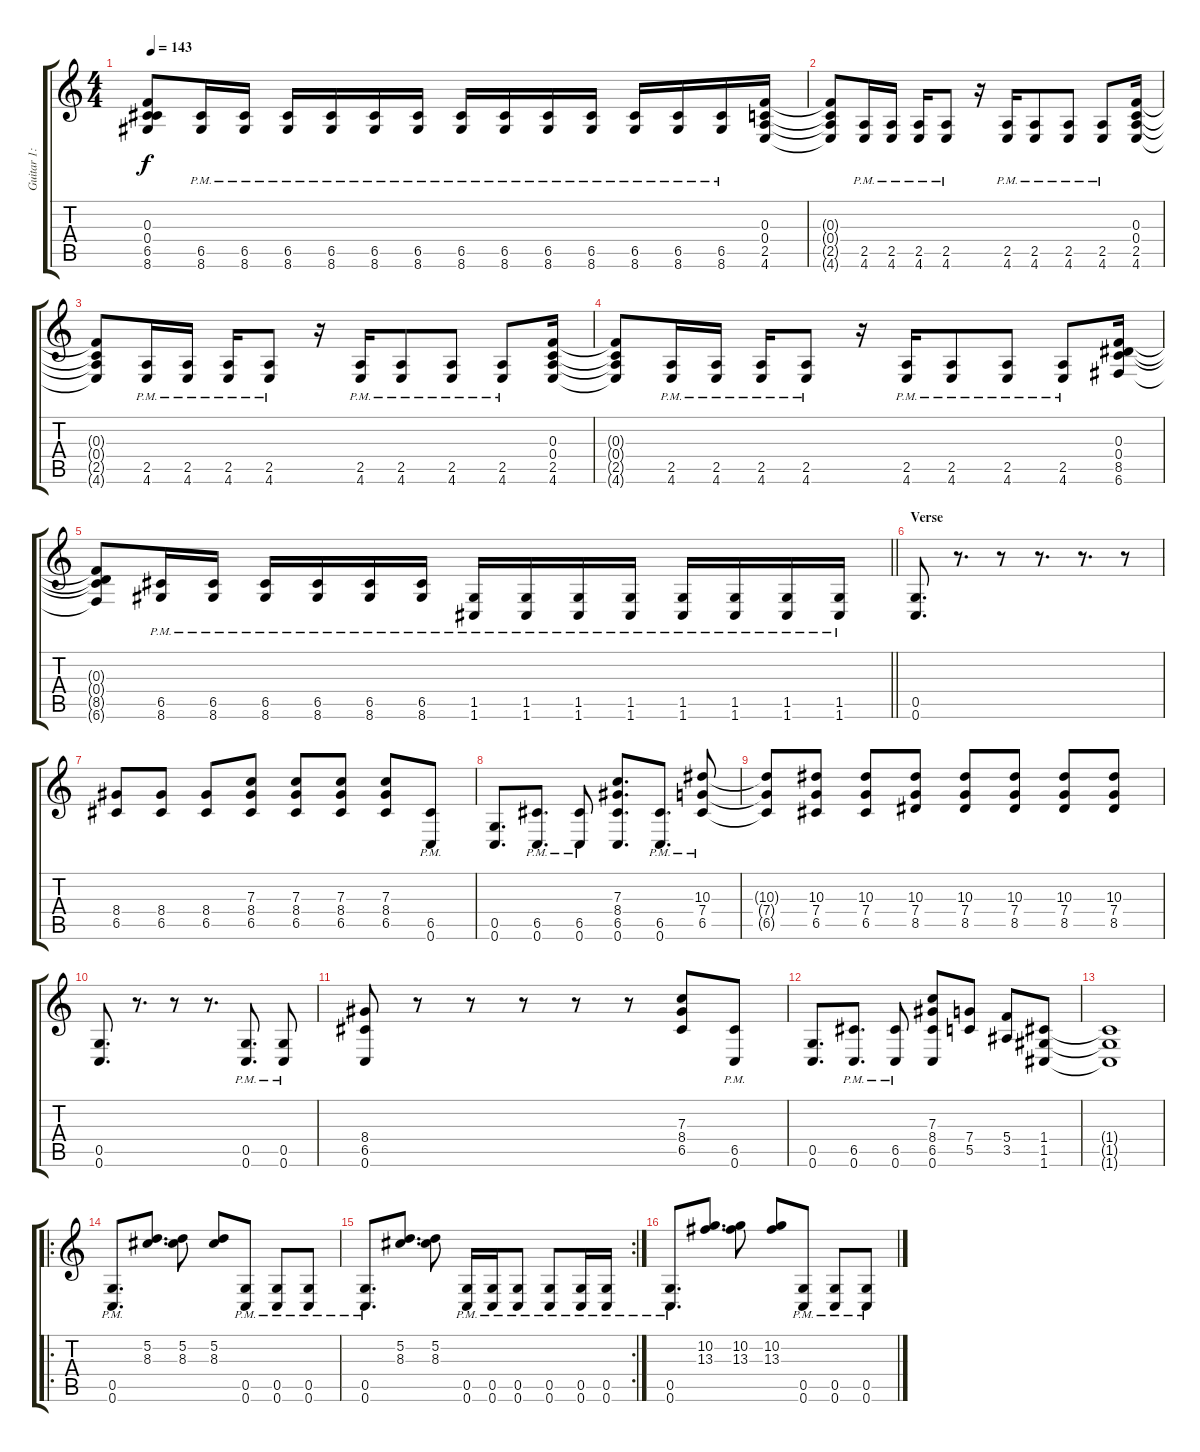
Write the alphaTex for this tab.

\track ("Guitar 1: Johan" "Guitar 1: ") {instrument distortionguitar}
\staff {score tabs}
\tuning (D4 A3 F3 C3 G2 C2) {hide}
\ts (4 4)
\tempo 143
\clef g2
\ks c
(0.3{t} 0.4{t} 6.5{t} 8.6{t}).8{dy f} (6.5{pm} 8.6).16 (6.5{pm} 8.6).16 (6.5{pm} 8.6).16 (6.5{pm} 8.6).16 (6.5{pm} 8.6).16 (6.5{pm} 8.6).16 (6.5{pm} 8.6).16 (6.5{pm} 8.6).16 (6.5{pm} 8.6).16 (6.5{pm} 8.6).16 (6.5{pm} 8.6).16 (6.5{pm} 8.6).16 (6.5{pm} 8.6).16 (0.3 0.4 2.5 4.6).16 |
(0.3{t} 0.4{t} 2.5{t} 4.6{t}).8 (2.5{pm} 4.6).16 (2.5{pm} 4.6).16 (2.5{pm} 4.6).16 (2.5{pm} 4.6).8 r.16 (2.5{pm} 4.6).16 (2.5{pm} 4.6).8 (2.5{pm} 4.6).8 (2.5{pm} 4.6).8 (0.3 0.4 2.5 4.6).16 |
(0.3{t} 0.4{t} 2.5{t} 4.6{t}).8 (2.5{pm} 4.6).16 (2.5{pm} 4.6).16 (2.5{pm} 4.6).16 (2.5{pm} 4.6).8 r.16 (2.5{pm} 4.6).16 (2.5{pm} 4.6).8 (2.5{pm} 4.6).8 (2.5{pm} 4.6).8 (0.3 0.4 2.5 4.6).16 |
(0.3{t} 0.4{t} 2.5{t} 4.6{t}).8 (2.5{pm} 4.6).16 (2.5{pm} 4.6).16 (2.5{pm} 4.6).16 (2.5{pm} 4.6).8 r.16 (2.5{pm} 4.6).16 (2.5{pm} 4.6).8 (2.5{pm} 4.6).8 (2.5{pm} 4.6).8 (0.3 0.4 8.5 6.6).16 |
\barLineRight lightlight
(0.3{t} 0.4{t} 8.5{t} 6.6{t}).8 (6.5{pm} 8.6).16 (6.5{pm} 8.6).16 (6.5{pm} 8.6).16 (6.5{pm} 8.6).16 (6.5{pm} 8.6).16 (6.5{pm} 8.6).16 (1.5{pm} 1.6).16 (1.5{pm} 1.6).16 (1.5{pm} 1.6).16 (1.5{pm} 1.6).16 (1.5{pm} 1.6).16 (1.5{pm} 1.6).16 (1.5{pm} 1.6).16 (1.5{pm} 1.6).16 |
\section ("" "Verse")
(0.5 0.6).8{d} r.8{d} r.8 r.8{d} r.8{d} r.8 |
(8.4 6.5).8 (8.4 6.5).8 (8.4 6.5).8 (7.3 8.4 6.5).8 (7.3 8.4 6.5).8 (7.3 8.4 6.5).8 (7.3 8.4 6.5).8 (6.5{pm} 0.6).8 |
(0.5 0.6).8{d} (6.5{pm} 0.6).8{d} (6.5{pm} 0.6).8 (7.3 8.4 6.5 0.6).8{d} (6.5{pm} 0.6).8{d} (10.3 7.4 6.5{pm}).8 |
(10.3{t} 7.4{t} 6.5{t}).8 (10.3 7.4 6.5).8 (10.3 7.4 6.5).8 (10.3 7.4 8.5).8 (10.3 7.4 8.5).8 (10.3 7.4 8.5).8 (10.3 7.4 8.5).8 (10.3 7.4 8.5).8 |
(0.5 0.6).8{d} r.8{d} r.8 r.8{d} (0.5{pm} 0.6).8{d} (0.5{pm} 0.6).8 |
(8.4 6.5 0.6).8 r.8 r.8 r.8 r.8 r.8 (7.3 8.4 6.5).8 (6.5{pm} 0.6).8 |
(0.5 0.6).8{d} (6.5{pm} 0.6).8{d} (6.5{pm} 0.6).8 (7.3 8.4 6.5 0.6).8 (7.4 5.5).8 (5.4 3.5).8 (1.4 1.5 1.6).8 |
(1.4{t} 1.5{t} 1.6{t}).1 |
\ro
(0.5{pm} 0.6).8{d} (5.2 8.3).8{d} (5.2 8.3).8 (5.2 8.3).8 (0.5{pm} 0.6).8 (0.5{pm} 0.6).8 (0.5{pm} 0.6).8 |
\rc 2
(0.5{pm} 0.6).8{d} (5.2 8.3).8{d} (5.2 8.3).8 (0.5{pm} 0.6).16 (0.5{pm} 0.6).16 (0.5{pm} 0.6).8 (0.5{pm} 0.6).8 (0.5{pm} 0.6).16 (0.5{pm} 0.6).16 |
(0.5{pm} 0.6).8{d} (10.2 13.3).8{d} (10.2 13.3).8 (10.2 13.3).8 (0.5{pm} 0.6).8 (0.5{pm} 0.6).8 (0.5{pm} 0.6).8
